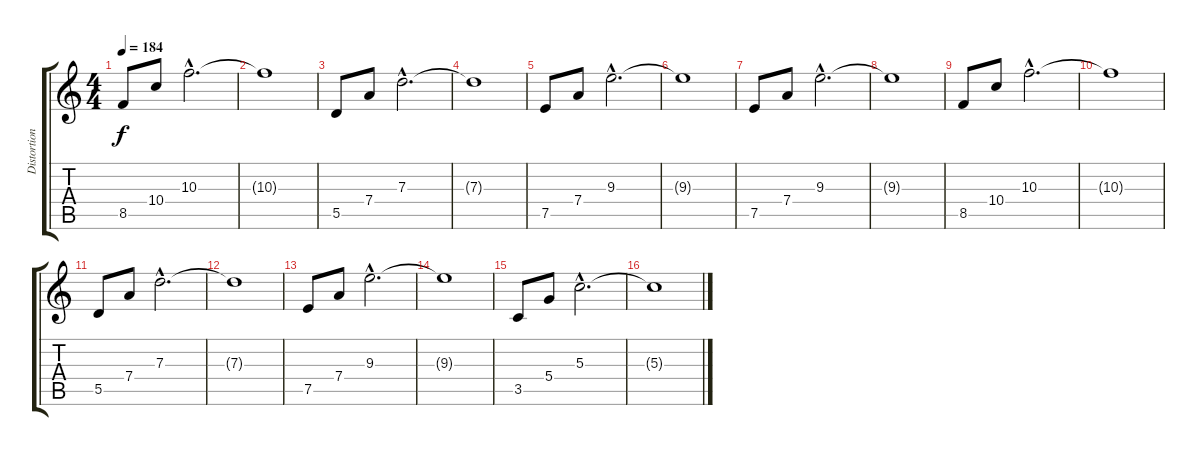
\track ("Distortion Guitar" "Distortion") {instrument distortionguitar}
\staff {score tabs}
\tuning (E4 B3 G3 D3 A2 E2) {hide}
\ts (4 4)
\tempo 184
\clef g2
\ks c
8.5.8{dy f} 10.4.8 10.3{hac}.2{d} |
10.3{t}.1 |
5.5.8 7.4.8 7.3{hac}.2{d} |
7.3{t}.1 |
7.5.8 7.4.8 9.3{hac}.2{d} |
9.3{t}.1 |
7.5.8 7.4.8 9.3{hac}.2{d} |
9.3{t}.1 |
8.5.8 10.4.8 10.3{hac}.2{d} |
10.3{t}.1 |
5.5.8 7.4.8 7.3{hac}.2{d} |
7.3{t}.1 |
7.5.8 7.4.8 9.3{hac}.2{d} |
9.3{t}.1 |
3.5.8 5.4.8 5.3{hac}.2{d} |
5.3{t}.1
